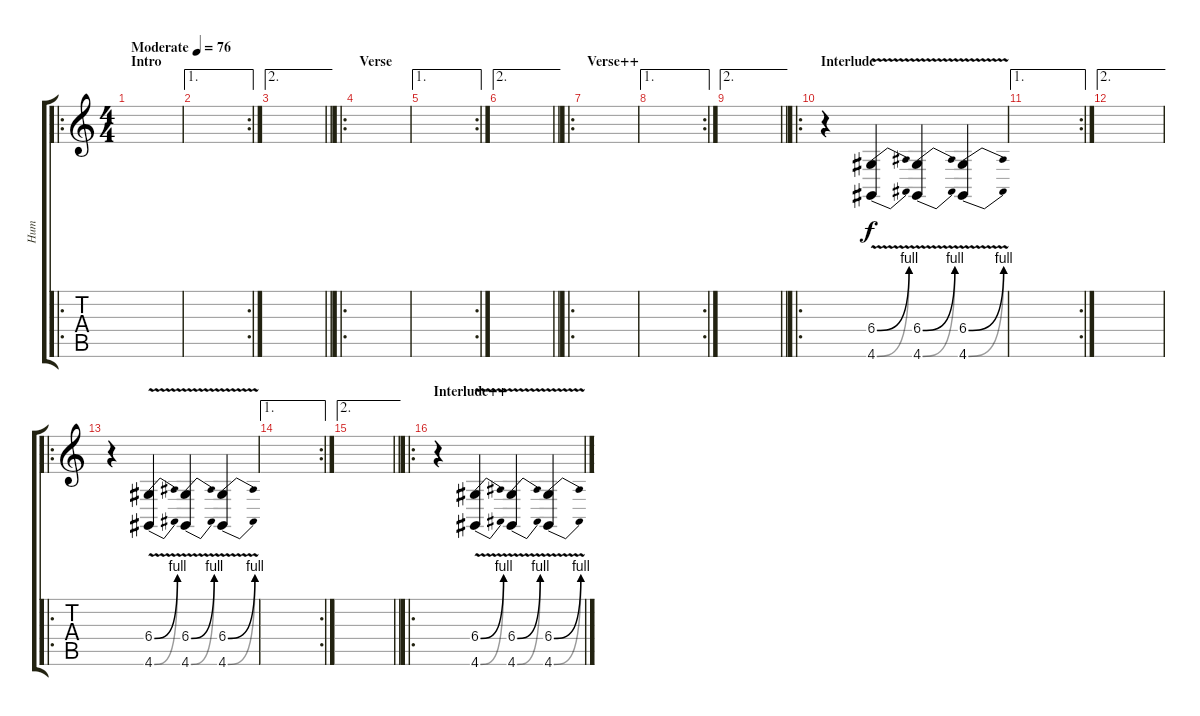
\track ("Hum" "Hum") {instrument voiceoohs}
\staff {score tabs}
\tuning (E4 B3 G3 D3 A2 E2) {hide}
\ro
\ts (4 4)
\section ("" "Intro")
\tempo (76 "Moderate")
\clef g2
\ks c
|
\ae 1
\rc 2
|
\ae 2
\barLineRight lightlight
|
\ro
\section ("" "Verse")
|
\ae 1
\rc 2
|
\ae 2
\barLineRight lightlight
|
\ro
\section ("" "Verse++")
|
\ae 1
\rc 2
|
\ae 2
\barLineRight lightlight
|
\ro
\section ("" "Interlude")
r.4 (6.4{be (bend 0 0 60 4) v} 4.6{be (bend 0 0 60 4) v}).4 (6.4{be (bend 0 0 60 4) v} 4.6{be (bend 0 0 60 4) v}).4 (6.4{be (bend 0 0 60 4) v} 4.6{be (bend 0 0 60 4) v}).4 |
\ae 1
\rc 2
|
\ae 2
|
\ro
r.4 (6.4{be (bend 0 0 60 4) v} 4.6{be (bend 0 0 60 4)}).4 (6.4{be (bend 0 0 60 4) v} 4.6{be (bend 0 0 60 4) v}).4 (6.4{be (bend 0 0 60 4) v} 4.6{be (bend 0 0 60 4) v}).4 |
\ae 1
\rc 2
|
\ae 2
\barLineRight lightlight
|
\ro
\section ("" "Interlude++")
r.4 (6.4{be (bend 0 0 60 4) v} 4.6{be (bend 0 0 60 4) v}).4 (6.4{be (bend 0 0 60 4) v} 4.6{be (bend 0 0 60 4) v}).4 (6.4{be (bend 0 0 60 4) v} 4.6{be (bend 0 0 60 4) v}).4
